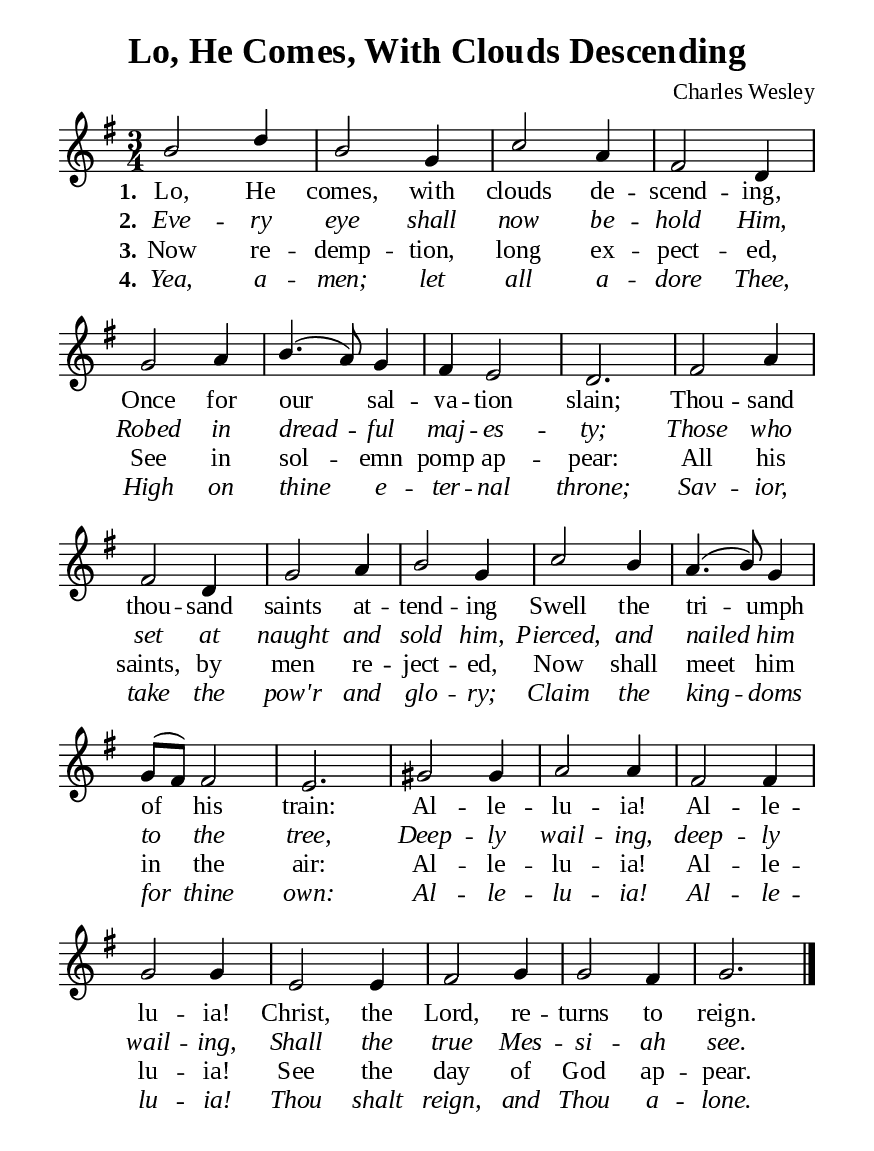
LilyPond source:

\version "2.18.2"

\header {
  title = "Lo, He Comes, With Clouds Descending"
  composer = "Charles Wesley"
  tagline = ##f
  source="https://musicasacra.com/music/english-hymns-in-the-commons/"
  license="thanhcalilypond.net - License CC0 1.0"
}

global= {
  \key g \major
  \time 3/4
  \override Score.BarNumber.break-visibility = ##(#f #f #f)
  \override Lyrics.LyricSpace.minimum-distance = #3.0
}

\paper {
  #(set-paper-size "a5")
  top-margin = 10\mm
  bottom-margin = 5\mm
  left-margin = 10\mm
  right-margin = 10\mm
  indent = #0
  #(define fonts
	 (make-pango-font-tree "Liberation Serif"
	 		       "Liberation Serif"
			       "Liberation Serif"
			       (/ 20 20)))
  system-system-spacing = #'((basic-distance . 3) (padding . 3))
}

printItalic = \with {
  \override LyricText.font-shape = #'italic
}

% Verse music
musicVerseSoprano = \relative c'' {
  %{	01	%} b2 d4 |
  %{	02	%} b2 g4 |
  %{	03	%} c2 a4 |
  %{	04	%} fis2 d4 |
  %{	05	%} g2 a4 |
  %{	06	%} b4. (a8) g4 |
  %{	07	%} fis e2 |
  %{	08	%} d2. |
  %{	09	%} fis2 a4 |
  %{	10	%} fis2 d4 |
  %{	11	%} g2 a4 |
  %{	12	%} b2 g4 |
  %{	13	%} c2 b4 |
  %{	14	%} a4. (b8) g4 |
  %{	15	%} g8 (fis) fis2 |
  %{	16	%} e2. |
  %{	17	%} gis2 gis4 |
  %{	18	%} a2 a4 |
  %{	19	%} fis2 fis4 |
  %{	20	%} g2 g4 |
  %{	21	%} e2 e4 |
  %{	22	%} fis2 g4 |
  %{	23	%} g2 fis4 |
  %{	24	%} g2. \bar "|."
}

% Verse lyrics
verseOne = \lyricmode {
  \set stanza = #"1."
  Lo, He comes, with clouds de -- scend -- ing,
  Once for our sal -- va -- tion slain;
  Thou -- sand thou -- sand saints at -- tend -- ing
  Swell the tri -- umph of his train:
  Al -- le -- lu -- ia! Al -- le -- lu -- ia!
  Christ, the Lord, re -- turns to reign.
}

verseTwo = \lyricmode {
  \set stanza = #"2."
  Eve -- ry eye shall now be -- hold Him,
  Robed in dread -- ful maj -- es -- ty;
  Those who set at naught and sold him,
  Pierced, and nailed him to the tree,
  Deep -- ly wail -- ing, deep -- ly wail -- ing,
  Shall the true Mes -- si -- ah see.
}

verseThree = \lyricmode {
  \set stanza = #"3."
  Now re -- demp -- tion, long ex -- pect -- ed,
  See in sol -- emn pomp ap -- pear:
  All his saints, by men re -- ject -- ed,
  Now shall meet him in the air:
  Al -- le -- lu -- ia! Al -- le -- lu -- ia!
  See the day of God ap -- pear.
}

verseFour = \lyricmode {
  \set stanza = #"4."
  Yea, a -- men; let all a -- dore Thee,
  High on thine e -- ter -- nal throne;
  Sav -- ior, take the pow'r and glo -- ry;
  Claim the king -- doms for thine own:
  Al -- le -- lu -- ia! Al -- le -- lu -- ia!
  Thou shalt reign, and Thou a -- lone.
}

% Layout
\score {
    \new ChoirStaff <<
      \new Staff <<
        \clef "treble"
        \new Voice = "sopranos" { \global \stemUp \slurUp \musicVerseSoprano }
      >>
      \new Lyrics \lyricsto sopranos \verseOne
      \new Lyrics \printItalic \lyricsto sopranos \verseTwo
      \new Lyrics \lyricsto sopranos \verseThree
      \new Lyrics \printItalic \lyricsto sopranos \verseFour
    >>
}
